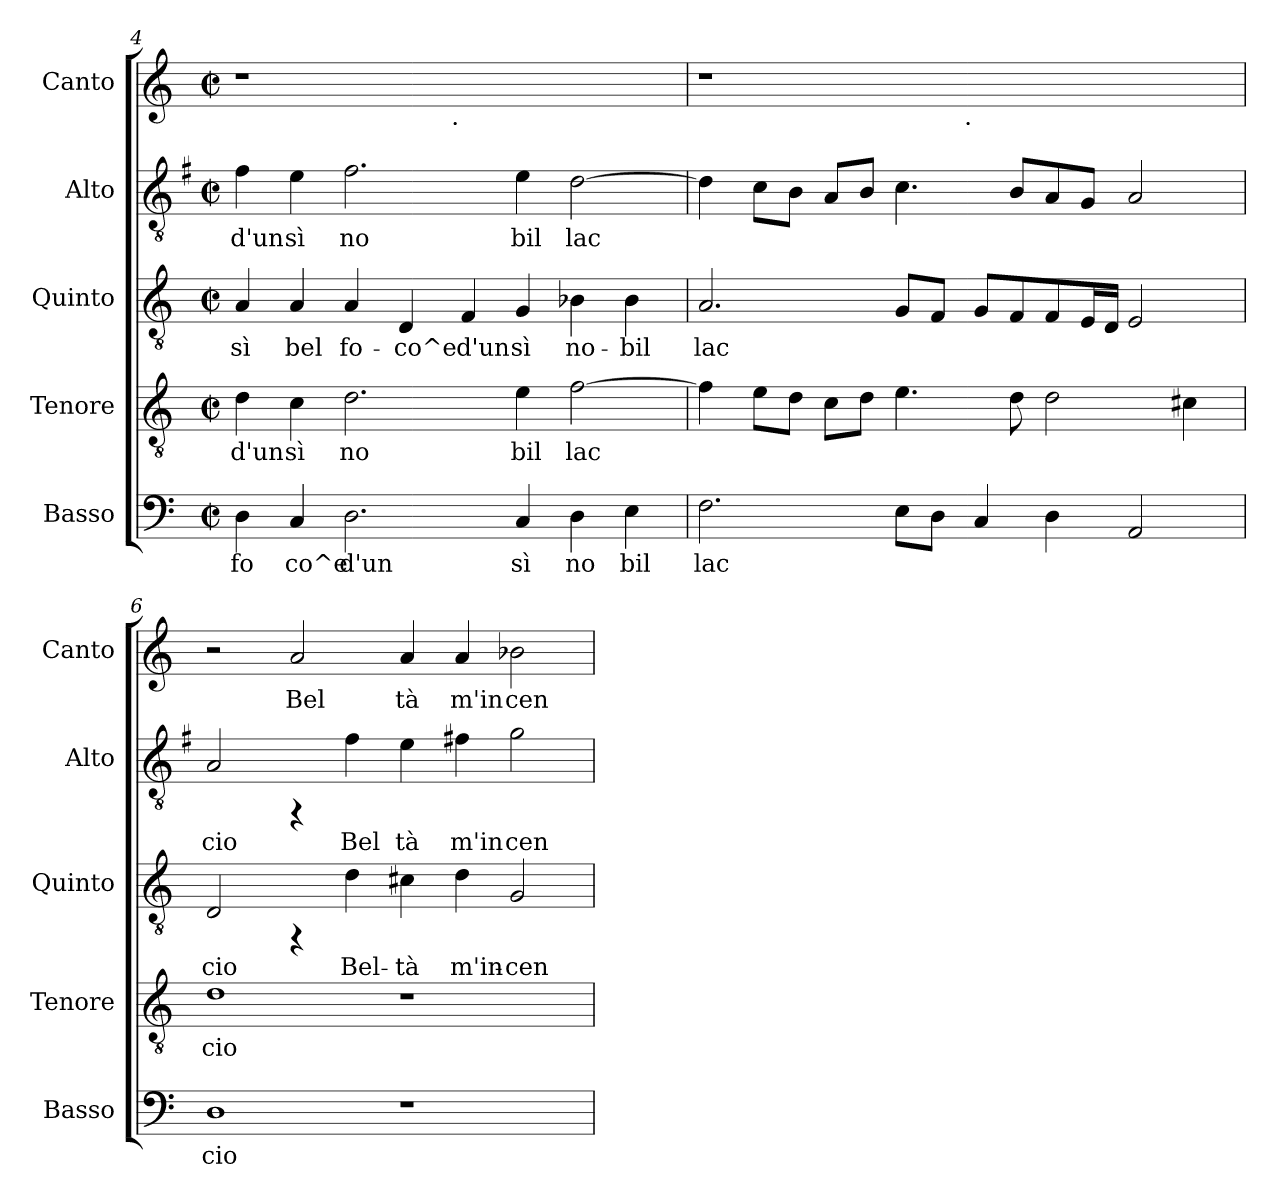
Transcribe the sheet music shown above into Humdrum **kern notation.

**kern	**text	**kern	**text	**kern	**text	**kern	**text	**kern	**text
*part5	*part5	*part4	*part4	*part3	*part3	*part2	*part2	*part1	*part1
*staff5	*staff5	*staff4	*staff4	*staff3	*staff3	*staff2	*staff2	*staff1	*staff1
*I"Basso	*	*I"Tenore	*	*I"Quinto	*	*I"Alto	*	*I"Canto	*
*I'Basso	*	*I'Tenore	*	*I'Quinto	*	*I'Alto	*	*I'Canto	*
!!LO:LB:g=z
*clefF4	*	*clefGv2	*	*clefGv2	*	*clefGv2	*	*clefG2	*
*	*	*	*	*	*	*ITrd-3c-5	*	*	*
*k[]	*	*k[]	*	*k[]	*	*k[]	*	*k[]	*
*C:	*	*C:	*	*C:	*	*C:	*	*C:	*
*M2/2	*	*M2/2	*	*M2/2	*	*M2/2	*	*M2/2	*
*met(c|)	*	*met(c|)	*	*met(c|)	*	*met(c|)	*	*met(c|)	*
=4	=4	=4	=4	=4	=4	=4	=4	=4	=4
!	!LO:LY:b:cj	!	!LO:LY:b:cj	!	!LO:LY:b:cj	!	!LO:LY:b:cj	!	!
*	*	*	*	*	*	*	*	*^	*
4D\	fo	4d\	d'un	4A/	sì	4b\	d'un	1r	2ryy	.
!	!LO:LY:b:cj	!	!LO:LY:b:cj	!	!LO:LY:b:cj	!	!LO:LY:b:cj	!	!	!
4C/	co^e	4c\	sì	4A/	bel	4a\	sì	.	.	.
!	!LO:LY:b:cj	!	!LO:LY:b:cj	!	!LO:LY:b:cj	!	!LO:LY:b:cj	!	!	!
2.D\	d'un	2.d\	no	4A/	fo-	2.b\	no	.	4ryy	.
!	!	!	!	!	!LO:LY:b:cj	!	!	!	!	!
.	.	.	.	4D/	-co^e	.	.	.	8...ryy	.
!	!	!	!	!	!	!	!	!	!LO:TX:b:t=.	!
.	.	.	.	.	.	.	.	.	1ryy	.
!	!	!	!	!	!LO:LY:b:cj	!	!	!	!	!
.	.	.	.	4F/	d'un	.	.	1ryy	.	.
!	!LO:LY:b:cj	!	!LO:LY:b:cj	!	!LO:LY:b:cj	!	!LO:LY:b:cj	!	!	!
4C/	sì	4e\	bil	4G/	sì	4a\	bil	.	.	.
!	!LO:LY:b:cj	!	!LO:LY:b:cj	!	!LO:LY:b:cj	!	!LO:LY:b:cj	!	!	!
4D\	no	[>2f\	lac	4B-X\	no-	[>2g\	lac	.	.	.
!	!LO:LY:b:cj	!	!	!	!LO:LY:b:cj	!	!	!	!	!
4E\	bil	.	.	4B-\	-bil	.	.	.	.	.
.	.	.	.	.	.	.	.	.	64ryy	.
=5	=5	=5	=5	=5	=5	=5	=5	=5	=5	=5
!	!LO:LY:b:cj	!	!LO:LY:b:cj	!	!LO:LY:b:cj	!	!LO:LY:b:cj	!	!	!
2.F\	lac	4f\]	.	2.A/	lac-	4g\]	.	1r	2ryy	.
!	!	!	!LO:LY:b:cj	!	!	!	!LO:LY:b:cj	!	!	!
.	.	8e\L	.	.	.	8f\L	.	.	.	.
!	!	!	!LO:LY:b:cj	!	!	!	!LO:LY:b:cj	!	!	!
.	.	8d\J	.	.	.	8e\J	.	.	.	.
!	!	!	!LO:LY:b:cj	!	!	!	!LO:LY:b:cj	!	!	!
.	.	8c\L	.	.	.	8d/L	.	.	4ryy	.
!	!	!	!LO:LY:b:cj	!	!	!	!LO:LY:b:cj	!	!	!
.	.	8d\J	.	.	.	8e/J	.	.	.	.
!	!LO:LY:b:cj	!	!LO:LY:b:cj	!	!LO:LY:b:cj	!	!LO:LY:b:cj	!	!	!
8E\L	.	4.e\	.	8G/L	--	4.f\	.	.	8...ryy	.
!	!LO:LY:b:cj	!	!	!	!LO:LY:b:cj	!	!	!	!	!
8D\J	.	.	.	8F/J	--	.	.	.	.	.
!	!	!	!	!	!	!	!	!	!LO:TX:b:t=.	!
.	.	.	.	.	.	.	.	.	1ryy	.
!	!LO:LY:b:cj	!	!	!	!LO:LY:b:cj	!	!	!	!	!
4C/	.	.	.	8G/L	--	.	.	1ryy	.	.
!	!	!	!LO:LY:b:cj	!	!LO:LY:b:cj	!	!LO:LY:b:cj	!	!	!
.	.	8d\	.	8F/	--	8e/L	.	.	.	.
!	!LO:LY:b:cj	!	!LO:LY:b:cj	!	!LO:LY:b:cj	!	!LO:LY:b:cj	!	!	!
4D\	.	2d\	.	8F/	--	8d/	.	.	.	.
!	!	!	!	!	!LO:LY:b:cj	!	!LO:LY:b:cj	!	!	!
.	.	.	.	16E/	--	8c/J	.	.	.	.
!	!	!	!	!	!LO:LY:b:cj	!	!	!	!	!
.	.	.	.	16D/J	--	.	.	.	.	.
!	!LO:LY:b:cj	!	!	!	!LO:LY:b:cj	!	!LO:LY:b:cj	!	!	!
2AA/	.	.	.	2E/	--	2d/	.	.	.	.
!	!	!	!LO:LY:b:cj	!	!	!	!	!	!	!
.	.	4c#\	.	.	.	.	.	.	.	.
.	.	.	.	.	.	.	.	.	64ryy	.
=6	=6	=6	=6	=6	=6	=6	=6	=6	=6	=6
!	!LO:LY:b:cj	!	!LO:LY:b:cj	!	!LO:LY:b:cj	!	!LO:LY:b:cj	!	!	!
*	*	*	*	*	*	*	*	*v	*v	*
1D	cio	1d	cio	2D/	-cio	2d/	cio	2r	.
!	!	!	!	!	!	!	!	!	!LO:LY:b:cj
.	.	.	.	4rFF	.	4rFF	.	2a/	Bel
!	!	!	!	!	!LO:LY:b:cj	!	!LO:LY:b:cj	!	!
.	.	.	.	4d\	Bel-	4b\	Bel	.	.
!	!	!	!	!	!LO:LY:b:cj	!	!LO:LY:b:cj	!	!LO:LY:b:cj
1r	.	1r	.	4c#X\	-tà	4a\	tà	4a/	tà
!	!	!	!	!	!LO:LY:b:cj	!	!LO:LY:b:cj	!	!LO:LY:b:cj
.	.	.	.	4d\	m'in-	4bn\	m'in	4a/	m'in
!	!	!	!	!	!LO:LY:b:cj	!	!LO:LY:b:cj	!	!LO:LY:b:cj
.	.	.	.	2G/	-cen-	2cc\	cen	2b-X\	cen
=	=	=	=	=	=	=	=	=	=
*-	*-	*-	*-	*-	*-	*-	*-	*-	*-
